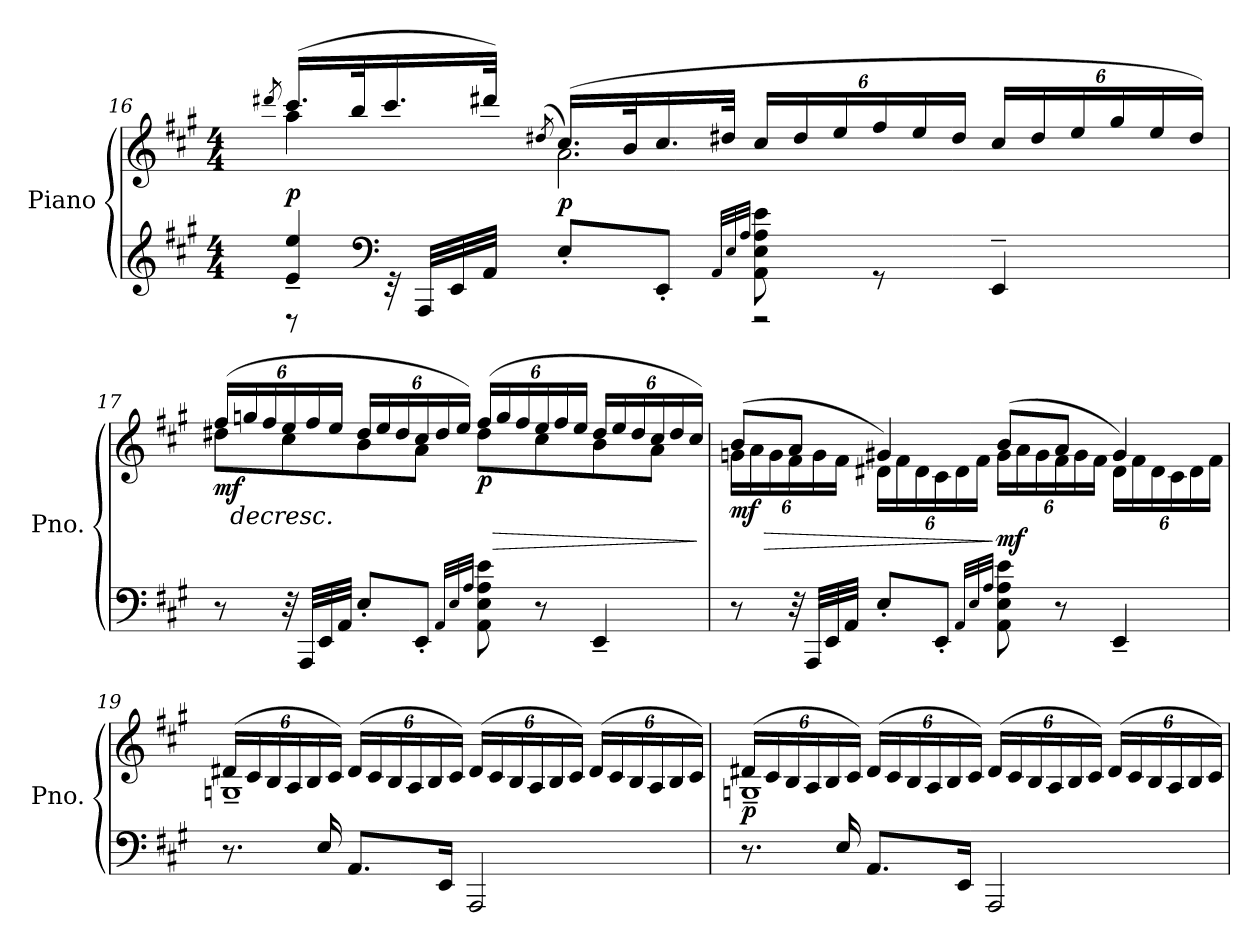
**kern	**kern	**dynam
*part1	*part1	*part1
*staff2	*staff1	*staff1/2
*I"Piano	*	*
*I'Pno.	*	*
!!LO:LB:g=z
*clefG2	*clefG2	*
*k[f#c#g#]	*k[f#c#g#]	*
*M4/4	*M4/4	*
=16	=16	=16
.	8qddd#X/	.
*^	*^	*
!	!	!	!	!LO:DY:a=2
8rD	4e/~ 4ee/~	(>16.ccc#/LL	4aa\	p
.	.	32bb/K	.	.
*clefF4	*	*	*	*
32rEE	.	16.ccc#/	.	.
32AAA/LLL	.	.	.	.
32EE/	.	.	.	.
32AA/JJJ	.	32ddd#/JJk)	.	.
.	.	(<8qdd#X/	.	.
!	!	!	!	!LO:DY:a=2
8E'/L	4ryy	(>16.cc#/LL)	2.a\	p
.	.	32b/K	.	.
8EE'/J	.	16.cc#/	.	.
.	.	32dd#/JJk	.	.
32qAA/LLL	.	.	.	.
32qE/	.	.	.	.
32qA/JJJ	.	.	.	.
*	*	*Xbrackettup	*	*
8AA\ 8E\ 8A\ 8e\	2r	24cc#/LL	.	.
.	.	24dd#/	.	.
.	.	24ee/	.	.
8rGG	.	24ff#/	.	.
.	.	24ee/	.	.
.	.	24dd#/JJ	.	.
4EE~/	.	24cc#/LL	.	.
.	.	24dd#/	.	.
.	.	24ee/	.	.
.	.	24gg#/	.	.
.	.	24ee/	.	.
.	.	24dd#/JJ)	.	.
*v	*v	*	*	*
!!LO:LB:g=z	!!
=17	=17	=17	=17
!	!	!	!LO:DY:b
8r	(>24ff#/LL	8dd#X\L	mf
!	!	!	!LO:HP:b
.	24ggn/	.	>
.	24ff#/	.	.
32r	24ee/	8cc#\	.
32AAA/LLL	.	.	.
.	24ff#/	.	.
32EE/	.	.	.
.	24ee/JJ	.	.
32AA/JJJ	.	.	.
8E'/L	24dd#/LL	8b\	.
.	24ee/	.	.
.	24dd#/	.	.
8EE'/J	24cc#/	8a\J	.
.	24dd#/	.	.
.	24ee/JJ)	.	.
32qAA/LLL	.	.	.
32qE/	.	.	.
32qA/JJJ	.	.	.
!	!	!	!LO:DY:b
8AA\ 8E\ 8A\ 8e\	(>24ff#/LL	8dd#\L	p
!	!	!	!LO:HP:b
.	24gg/	.	>
.	24ff#/	.	.
8r	24ee/	8cc#\	.
.	24ff#/	.	.
.	24ee/JJ	.	.
4EE~/	24dd#/LL	8b\	.
.	24ee/	.	.
.	24dd#/	.	.
.	24cc#/	8a\J	.
.	24dd#/	.	.
.	24cc#/JJ)	.	.
*	*v	*v	*
.	.	]
!!LO:LB:g=z
=18	=18	=18
!	!	!LO:HP:b
*	*^	*
!	!	!	!LO:DY:n=1:b
8r	(>8b/L	24gn\LL	> mf
.	.	24a\	.
.	.	24g\	.
32r	8a/J	24f#\	.
32AAA/LLL	.	.	.
.	.	24g\	.
32EE/	.	.	.
.	.	24f#\JJ	.
32AA/JJJ	.	.	.
8E'/L	4g#X/)	24d#X\LL	.
.	.	24f#\	.
.	.	24d#\	.
8EE'/J	.	24c#\	.
.	.	24d#\	.
.	.	24f#\JJ	.
32qAA/LLL	.	.	.
32qE/	.	.	.
32qA/JJJ	.	.	.
!	!	!	!LO:DY:n=2:b
8AA\ 8E\ 8A\ 8e\	(>8b/L	24g#\LL	] mf
.	.	24a\	.
.	.	24g#\	.
8r	8a/J	24f#\	.
.	.	24g#\	.
.	.	24f#\JJ	.
4EE~/	4g#/)	24d#\LL	.
.	.	24f#\	.
.	.	24d#\	.
.	.	24c#\	.
.	.	24d#\	.
.	.	24f#\JJ	.
*	*v	*v	*
.	.	]
!!LO:LB:g=z
=19	=19	=19
*	*^	*
8.r	(>24d#X/LL	1Gn~	.
.	24c#/	.	.
.	24B/	.	.
.	24A/	.	.
.	24B/	.	.
16E/	.	.	.
.	24c#/JJ)	.	.
8.AA/L	(>24d#/LL	.	.
.	24c#/	.	.
.	24B/	.	.
.	24A/	.	.
.	24B/	.	.
16EE/Jk	.	.	.
.	24c#/JJ)	.	.
2AAA/	(>24d#/LL	.	.
.	24c#/	.	.
.	24B/	.	.
.	24A/	.	.
.	24B/	.	.
.	24c#/JJ)	.	.
.	(>24d#/LL	.	.
.	24c#/	.	.
.	24B/	.	.
.	24A/	.	.
.	24B/	.	.
.	24c#/JJ)	.	.
!!LO:PB:g=z	!!
=20	=20	=20	=20
!	!	!	!LO:DY:b
8.r	(>24d#X/LL	1Gn~	p
.	24c#/	.	.
.	24B/	.	.
.	24A/	.	.
.	24B/	.	.
16E/	.	.	.
.	24c#/JJ)	.	.
8.AA/L	(>24d#/LL	.	.
.	24c#/	.	.
.	24B/	.	.
.	24A/	.	.
.	24B/	.	.
16EE/Jk	.	.	.
.	24c#/JJ)	.	.
2AAA/	(>24d#/LL	.	.
.	24c#/	.	.
.	24B/	.	.
.	24A/	.	.
.	24B/	.	.
.	24c#/JJ)	.	.
.	(>24d#/LL	.	.
.	24c#/	.	.
.	24B/	.	.
.	24A/	.	.
.	24B/	.	.
.	24c#/JJ)	.	.
*	*v	*v	*
=	=	=
*-	*-	*-
